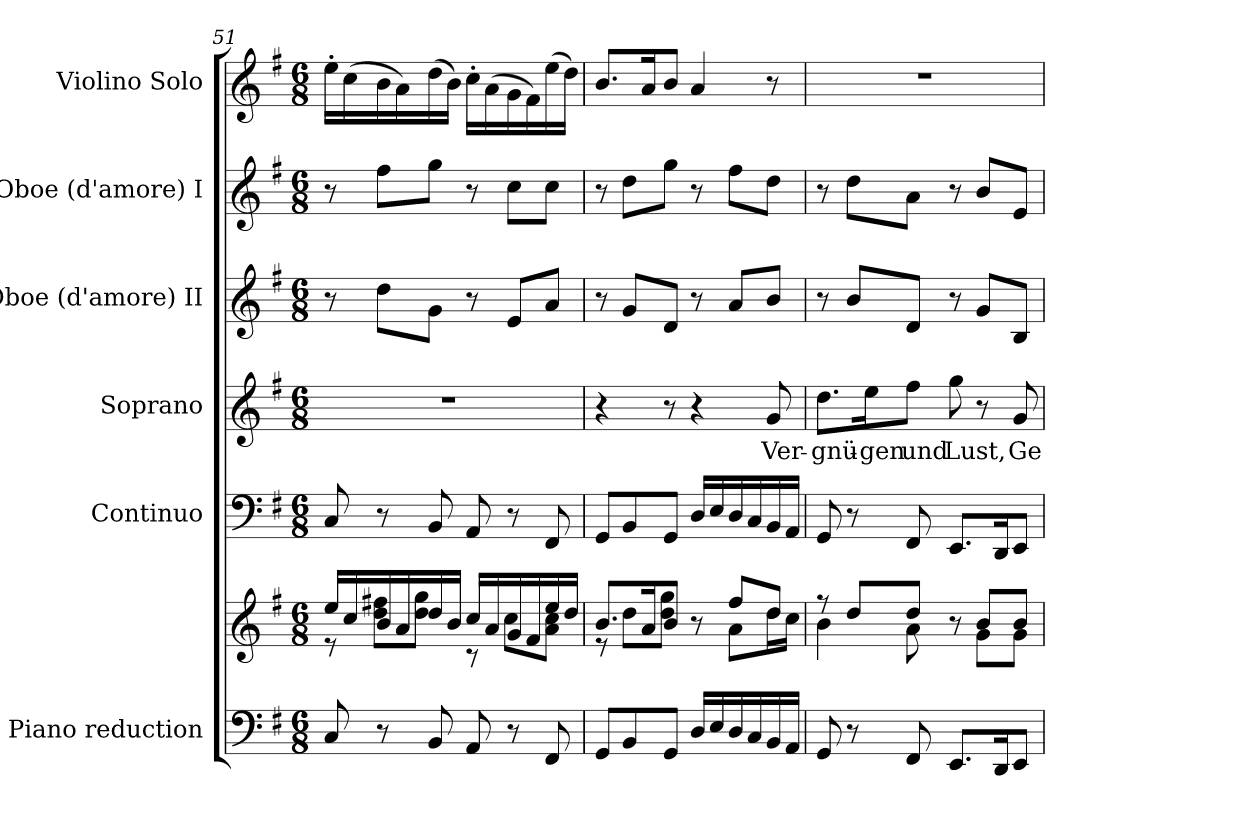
**kern	**kern	**kern	**kern	**text	**kern	**kern	**kern
*part6	*part6	*part5	*part4	*part4	*part3	*part2	*part1
*staff7	*staff6	*staff5	*staff4	*staff4	*staff3	*staff2	*staff1
*I"Piano reduction	*	*I"Continuo	*I"Soprano	*	*I"Oboe (d'amore) II	*I"Oboe (d'amore) I	*I"Violino Solo
*I'Pno	*	*	*	*	*I'Ob	*I'Ob	*I'Vln
*clefF4	*clefG2	*clefF4	*clefG2	*	*clefG2	*clefG2	*clefG2
*k[f#]	*k[f#]	*k[f#]	*k[f#]	*	*k[f#]	*k[f#]	*k[f#]
*M6/8	*M6/8	*M6/8	*M6/8	*	*M6/8	*M6/8	*M6/8
=51	=51	=51	=51	=51	=51	=51	=51
*	*^	*	*	*	*	*	*
8C/	16ee/LL	8r	8C/	2.r	.	8r	8r	16ee'\LL
.	16cc/	.	.	.	.	.	.	(16cc\
8r	16b/	8dd\ 8ff#X\L	8r	.	.	8dd\L	8ff#\L	16b\
.	16a/	.	.	.	.	.	.	16a\)
8BB/	16dd/	8dd\ 8gg\J	8BB/	.	.	8g\J	8gg\J	(16dd\
.	16b/JJ	.	.	.	.	.	.	16b\JJ)
8AA/	16cc/LL	8r	8AA/	.	.	8r	8r	16cc'\LL
.	16a/	.	.	.	.	.	.	(16a\
8r	16g/	8cc\L	8r	.	.	8e/L	8cc\L	16g\
.	16f#/	.	.	.	.	.	.	16f#\)
8FF#/	16ee/	8a\ 8cc\J	8FF#/	.	.	8a/J	8cc\J	(16ee\
.	16dd/JJ	.	.	.	.	.	.	16dd\JJ)
=52	=52	=52	=52	=52	=52	=52	=52	=52
8GG/L	8.b/L	8r	8GG/L	4r	.	8r	8r	8.b/L
8BB/	.	8dd\L	8BB/	.	.	8g/L	8dd\L	.
.	16a/K	.	.	.	.	.	.	16a/K
8GG/J	8b/J	8dd\ 8gg\J	8GG/J	8r	.	8d/J	8gg\J	8b/J
16D/LL	8r	8ryy	16D/LL	4r	.	8r	8r	4a/
16E/	.	.	16E/	.	.	.	.	.
16D/	8ff#/L	8a\L	16D/	.	.	8a/L	8ff#\L	.
16C/	.	.	16C/	.	.	.	.	.
!	!	!	!	!	!LO:LY:b	!	!	!
16BB/	8dd/J	16dd\L	16BB/	8g/	Ver-	8b/J	8dd\J	8r
16AA/JJ	.	16cc\JJ	16AA/JJ	.	.	.	.	.
!!LO:PB:g=z
=53	=53	=53	=53	=53	=53	=53	=53	=53
!	!	!	!	!	!LO:LY:b	!	!	!
8GG/	8r	4b\	8GG/	8.dd\L	-gnü-	8r	8r	2.r
8r	8dd/L	.	8r	.	.	8b/L	8dd\L	.
!	!	!	!	!	!LO:LY:b	!	!	!
.	.	.	.	16ee\K	-gen	.	.	.
!	!	!	!	!	!LO:LY:b	!	!	!
8FF#/	8dd/J	8a\	8FF#/	8ff#\J	und	8d/J	8a\J	.
!	!	!	!	!	!LO:LY:b	!	!	!
8.EE/L	8r	8ryy	8.EE/L	8gg\	Lust,	8r	8r	.
.	8b/L	8g\L	.	8r	.	8g/L	8b/L	.
16DD/K	.	.	16DD/K	.	.	.	.	.
!	!	!	!	!	!LO:LY:b	!	!	!
8EE/J	8b/J	8g\J	8EE/J	8g/	Ge-	8B/J	8e/J	.
*	*v	*v	*	*	*	*	*	*
=	=	=	=	=	=	=	=
*-	*-	*-	*-	*-	*-	*-	*-
